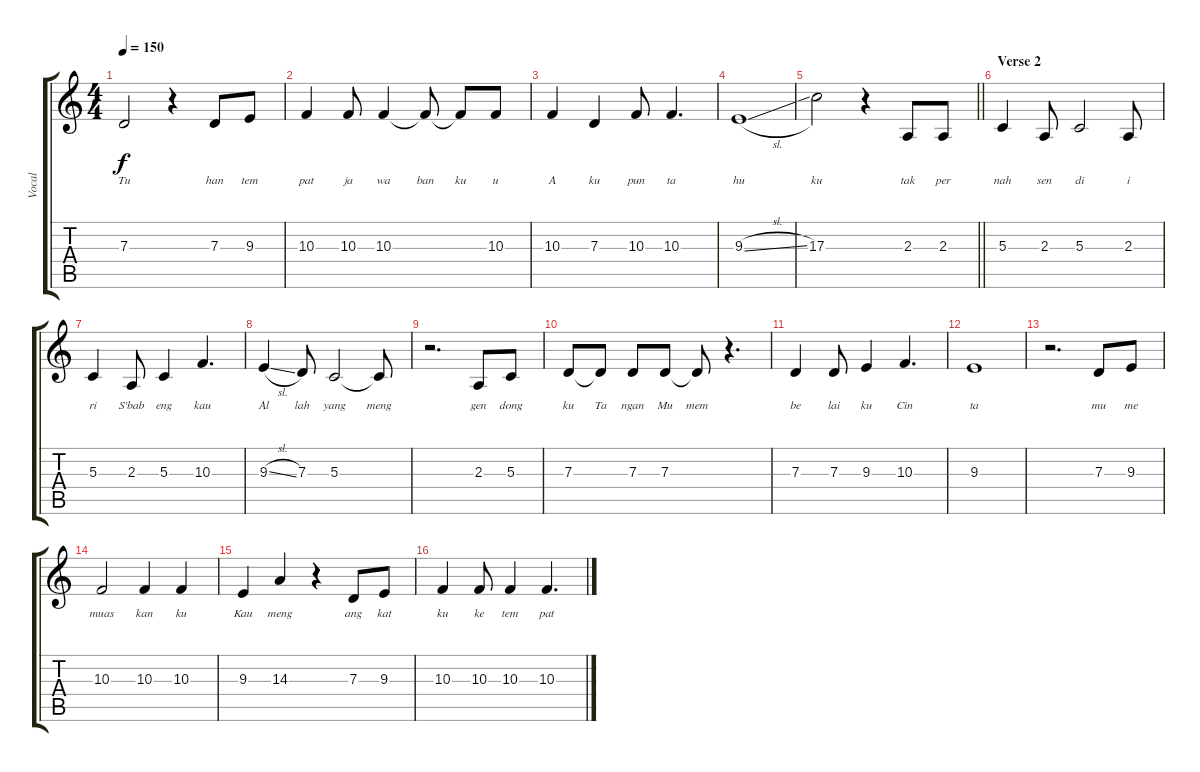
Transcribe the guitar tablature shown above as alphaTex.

\track ("Vocal" "Vocal") {instrument lead2sawtooth}
\staff {score tabs}
\tuning (E4 B3 G3 D3 A2 E2) {hide}
\ts (4 4)
\tempo 150
\clef g2
\ks c
7.3.2{lyrics (0 "Tu") lyrics (1 "") lyrics (2 "") lyrics (3 "") lyrics (4 "") dy f} r.4 7.3.8{lyrics (0 "han") lyrics (1 "") lyrics (2 "") lyrics (3 "") lyrics (4 "")} 9.3.8{lyrics (0 "tem") lyrics (1 "") lyrics (2 "") lyrics (3 "") lyrics (4 "")} |
10.3.4{lyrics (0 "pat") lyrics (1 "") lyrics (2 "") lyrics (3 "") lyrics (4 "")} 10.3.8{lyrics (0 "ja") lyrics (1 "") lyrics (2 "") lyrics (3 "") lyrics (4 "")} 10.3.4{lyrics (0 "wa") lyrics (1 "") lyrics (2 "") lyrics (3 "") lyrics (4 "")} 10.3{t}.8{lyrics (0 "ban") lyrics (1 "") lyrics (2 "") lyrics (3 "") lyrics (4 "")} 10.3{t}.8{lyrics (0 "ku") lyrics (1 "") lyrics (2 "") lyrics (3 "") lyrics (4 "")} 10.3.8{lyrics (0 "u") lyrics (1 "") lyrics (2 "") lyrics (3 "") lyrics (4 "")} |
10.3.4{lyrics (0 "A") lyrics (1 "") lyrics (2 "") lyrics (3 "") lyrics (4 "")} 7.3.4{lyrics (0 "ku") lyrics (1 "") lyrics (2 "") lyrics (3 "") lyrics (4 "")} 10.3.8{lyrics (0 "pun") lyrics (1 "") lyrics (2 "") lyrics (3 "") lyrics (4 "")} 10.3.4{d lyrics (0 "ta") lyrics (1 "") lyrics (2 "") lyrics (3 "") lyrics (4 "")} |
9.3{sl}.1{lyrics (0 "hu") lyrics (1 "") lyrics (2 "") lyrics (3 "") lyrics (4 "")} |
\barLineRight lightlight
17.3.2{lyrics (0 "ku") lyrics (1 "") lyrics (2 "") lyrics (3 "") lyrics (4 "")} r.4 2.3.8{lyrics (0 "tak") lyrics (1 "") lyrics (2 "") lyrics (3 "") lyrics (4 "")} 2.3.8{lyrics (0 "per") lyrics (1 "") lyrics (2 "") lyrics (3 "") lyrics (4 "")} |
\section ("" "Verse 2")
5.3.4{lyrics (0 "nah") lyrics (1 "") lyrics (2 "") lyrics (3 "") lyrics (4 "")} 2.3.8{lyrics (0 "sen") lyrics (1 "") lyrics (2 "") lyrics (3 "") lyrics (4 "")} 5.3.2{lyrics (0 "di") lyrics (1 "") lyrics (2 "") lyrics (3 "") lyrics (4 "")} 2.3.8{lyrics (0 "i") lyrics (1 "") lyrics (2 "") lyrics (3 "") lyrics (4 "")} |
5.3.4{lyrics (0 "ri") lyrics (1 "") lyrics (2 "") lyrics (3 "") lyrics (4 "")} 2.3.8{lyrics (0 "S'bab") lyrics (1 "") lyrics (2 "") lyrics (3 "") lyrics (4 "")} 5.3.4{lyrics (0 "eng") lyrics (1 "") lyrics (2 "") lyrics (3 "") lyrics (4 "")} 10.3.4{d lyrics (0 "kau") lyrics (1 "") lyrics (2 "") lyrics (3 "") lyrics (4 "")} |
9.3{sl}.4{lyrics (0 "Al") lyrics (1 "") lyrics (2 "") lyrics (3 "") lyrics (4 "")} 7.3.8{lyrics (0 "lah") lyrics (1 "") lyrics (2 "") lyrics (3 "") lyrics (4 "")} 5.3.2{lyrics (0 "yang") lyrics (1 "") lyrics (2 "") lyrics (3 "") lyrics (4 "")} 5.3{t}.8{lyrics (0 "meng") lyrics (1 "") lyrics (2 "") lyrics (3 "") lyrics (4 "")} |
r.2{d} 2.3.8{lyrics (0 "gen") lyrics (1 "") lyrics (2 "") lyrics (3 "") lyrics (4 "")} 5.3.8{lyrics (0 "dong") lyrics (1 "") lyrics (2 "") lyrics (3 "") lyrics (4 "")} |
7.3.8{lyrics (0 "ku") lyrics (1 "") lyrics (2 "") lyrics (3 "") lyrics (4 "")} 7.3{t}.8{lyrics (0 "Ta") lyrics (1 "") lyrics (2 "") lyrics (3 "") lyrics (4 "")} 7.3.8{lyrics (0 "ngan") lyrics (1 "") lyrics (2 "") lyrics (3 "") lyrics (4 "")} 7.3.8{lyrics (0 "Mu") lyrics (1 "") lyrics (2 "") lyrics (3 "") lyrics (4 "")} 7.3{t}.8{lyrics (0 "mem") lyrics (1 "") lyrics (2 "") lyrics (3 "") lyrics (4 "")} r.4{d} |
7.3.4{lyrics (0 "be") lyrics (1 "") lyrics (2 "") lyrics (3 "") lyrics (4 "")} 7.3.8{lyrics (0 "lai") lyrics (1 "") lyrics (2 "") lyrics (3 "") lyrics (4 "")} 9.3.4{lyrics (0 "ku") lyrics (1 "") lyrics (2 "") lyrics (3 "") lyrics (4 "")} 10.3.4{d lyrics (0 "Cin") lyrics (1 "") lyrics (2 "") lyrics (3 "") lyrics (4 "")} |
9.3.1{lyrics (0 "ta") lyrics (1 "") lyrics (2 "") lyrics (3 "") lyrics (4 "")} |
r.2{d} 7.3.8{lyrics (0 "mu") lyrics (1 "") lyrics (2 "") lyrics (3 "") lyrics (4 "")} 9.3.8{lyrics (0 "me") lyrics (1 "") lyrics (2 "") lyrics (3 "") lyrics (4 "")} |
10.3.2{lyrics (0 "muas") lyrics (1 "") lyrics (2 "") lyrics (3 "") lyrics (4 "")} 10.3.4{lyrics (0 "kan") lyrics (1 "") lyrics (2 "") lyrics (3 "") lyrics (4 "")} 10.3.4{lyrics (0 "ku") lyrics (1 "") lyrics (2 "") lyrics (3 "") lyrics (4 "")} |
9.3.4{lyrics (0 "Kau") lyrics (1 "") lyrics (2 "") lyrics (3 "") lyrics (4 "")} 14.3.4{lyrics (0 "meng") lyrics (1 "") lyrics (2 "") lyrics (3 "") lyrics (4 "")} r.4 7.3.8{lyrics (0 "ang") lyrics (1 "") lyrics (2 "") lyrics (3 "") lyrics (4 "")} 9.3.8{lyrics (0 "kat") lyrics (1 "") lyrics (2 "") lyrics (3 "") lyrics (4 "")} |
10.3.4{lyrics (0 "ku") lyrics (1 "") lyrics (2 "") lyrics (3 "") lyrics (4 "")} 10.3.8{lyrics (0 "ke") lyrics (1 "") lyrics (2 "") lyrics (3 "") lyrics (4 "")} 10.3.4{lyrics (0 "tem") lyrics (1 "") lyrics (2 "") lyrics (3 "") lyrics (4 "")} 10.3.4{d lyrics (0 "pat") lyrics (1 "") lyrics (2 "") lyrics (3 "") lyrics (4 "")}
